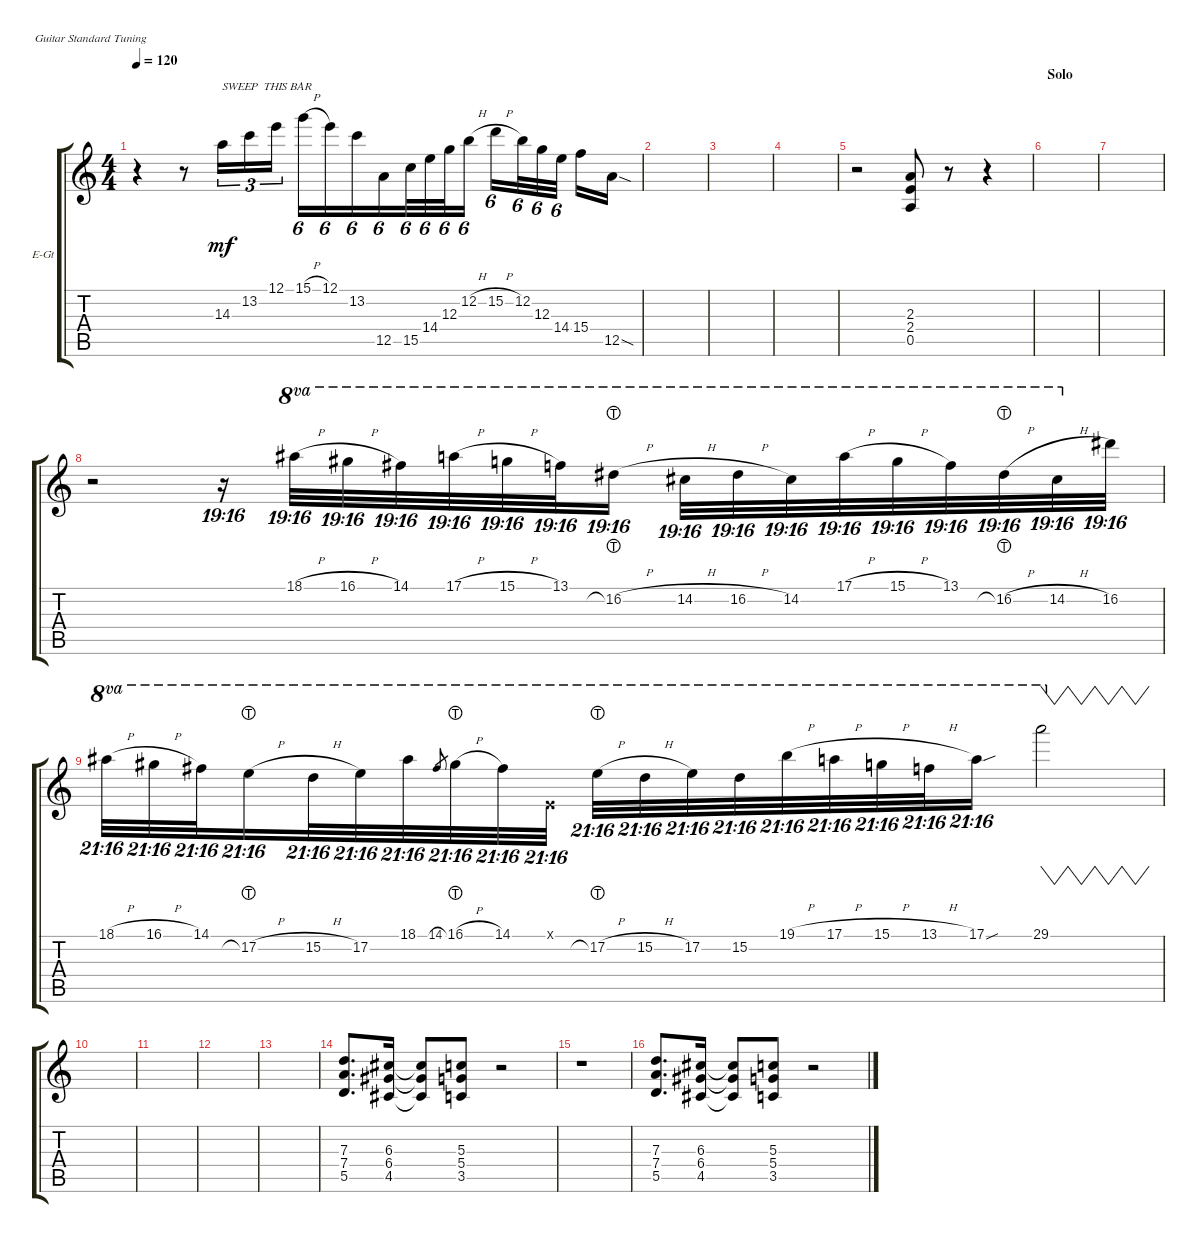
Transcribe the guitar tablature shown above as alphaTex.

\defaultSystemsLayout 4
\bracketExtendMode groupsimilarinstruments
\firstSystemTrackNameOrientation horizontal
\otherSystemsTrackNameOrientation horizontal
\track ("VINNIE VINCENT" "E-Gt") {solo instrument distortionguitar}
\staff {score tabs}
\tuning (E4 B3 G3 D3 A2 E2)
\ts (4 4)
\tempo 120
\clef g2
\ks c
r.4{dy mf} r.8 14.3.16{tu (3 2) txt "SWEEP  THIS BAR"} 13.2.16{tu (3 2)} 12.1.16{tu (3 2)} 15.1{h}.16{tu (6 4)} 12.1.16{tu (6 4)} 13.2.16{tu (6 4)} 12.5.16{tu (6 4)} 15.5.32{tu (6 4)} 14.4.32{tu (6 4)} 12.3.32{tu (6 4)} 12.2{h}.16{tu (6 4)} 15.2{h}.16{tu (6 4)} 12.2.32{tu (6 4)} 12.3.32{tu (6 4)} 14.4.32{tu (6 4)} 15.4.16 12.5{sod}.16 |
|
|
|
r.2 (0.5 2.4 2.3).8 r.8 r.4 |
\section ("" "Solo")
|
|
r.2 r.16{tu (19 16)} 18.1{h}.32{tu (19 16) ot 8va} 16.1{h}.32{tu (19 16) ot 8va} 14.1.32{tu (19 16) ot 8va} 17.1{h}.32{tu (19 16) ot 8va} 15.1{h}.32{tu (19 16) ot 8va} 13.1.32{tu (19 16) ot 8va} 16.2{h lht}.16{tu (19 16) ot 8va} 14.2{h}.32{tu (19 16) ot 8va} 16.2{h}.32{tu (19 16) ot 8va} 14.2.32{tu (19 16) ot 8va} 17.1{h}.32{tu (19 16) ot 8va} 15.1{h}.32{tu (19 16) ot 8va} 13.1.32{tu (19 16) ot 8va} 16.2{h lht}.32{tu (19 16) ot 8va} 14.2{h}.32{tu (19 16) ot 8va} 16.2.32{tu (19 16)} |
18.1{h}.32{tu (21 16) ot 8va} 16.1{h}.32{tu (21 16) ot 8va} 14.1.32{tu (21 16) ot 8va} 17.2{h lht}.16{tu (21 16) ot 8va} 15.2{h}.32{tu (21 16) ot 8va} 17.2.32{tu (21 16) ot 8va} 18.1.32{tu (21 16) ot 8va} 14.1.8{tu (21 16) ot 8va gr} 16.1{h lht}.32{tu (21 16) ot 8va} 14.1.32{tu (21 16) ot 8va} 0.1{x}.32{tu (21 16) ot 8va} 17.2{h lht}.32{tu (21 16) ot 8va} 15.2{h}.32{tu (21 16) ot 8va} 17.2.32{tu (21 16) ot 8va} 15.2.32{tu (21 16) ot 8va} 19.1{h}.32{tu (21 16) ot 8va} 17.1{h}.32{tu (21 16) ot 8va} 15.1{h}.32{tu (21 16) ot 8va} 13.1{h}.32{tu (21 16) ot 8va} 17.1{sou}.16{tu (21 16) ot 8va} 29.1.2{vw ot 8va} |
|
|
|
|
(5.5 7.4 7.3).8{d} (4.5 6.4 6.3).16 (4.5{t} 6.4{t} 6.3{t}).8 (5.3 5.4 3.5).8 r.2 |
r.1 |
\scale
0.585542 (5.5 7.4 7.3).8{d} (4.5 6.4 6.3).16 (4.5{t} 6.4{t} 6.3{t}).8 (5.3 5.4 3.5).8 r.2
